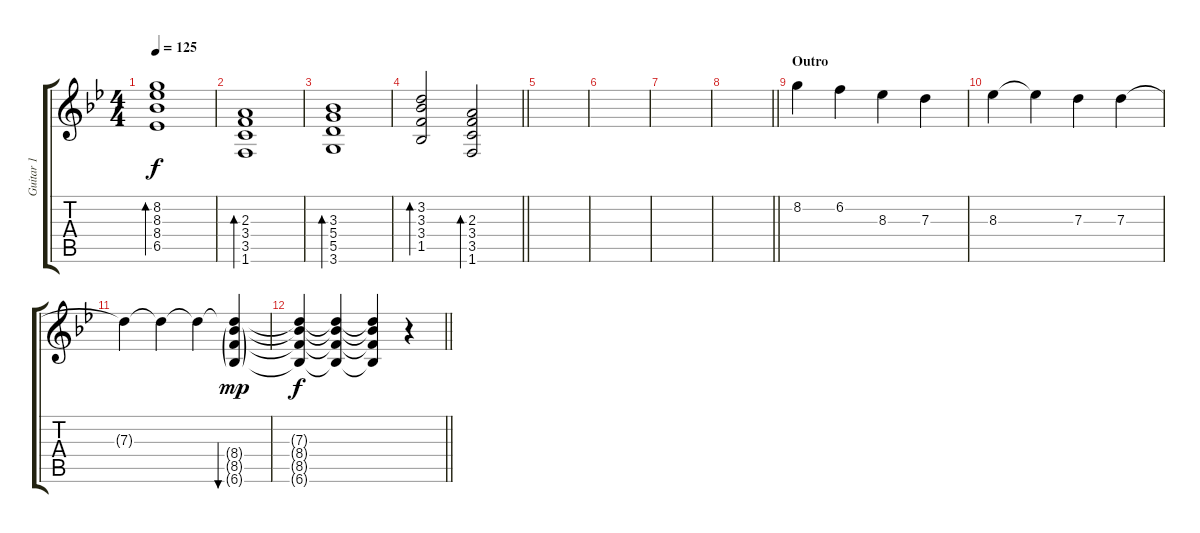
\track ("Guitar 1" "Guitar 1") {instrument electricguitarjazz}
\staff {score tabs}
\tuning (E4 B3 G3 D3 A2 E2) {hide}
\ts (4 4)
\tempo 125
\clef g2
\ks bb
(8.2 8.3 8.4 6.5).1{bd 240 dy f} |
(2.3 3.4 3.5 1.6).1{bd 240} |
(3.3 5.4 5.5 3.6).1{bd 240} |
\barLineRight lightlight
(3.2 3.3 3.4 1.5).2{bd 240} (2.3 3.4 3.5 1.6).2{bd 240} |
|
|
|
\barLineRight lightlight
|
\section ("" "Outro")
8.2.4 6.2.4 8.3.4 7.3.4 |
8.3.4 8.3{t}.4 7.3.4 7.3.4 |
7.3{t}.4 7.3{t}.4 7.3{t}.4 (7.3{t} 8.4{g} 8.5{g} 6.6{g}).4{bu 30 dy mp} |
\barLineRight lightlight
(7.3{t} 8.4{t} 8.5{t} 6.6{t}).4{dy f} (7.3{t} 8.4{t} 8.5{t} 6.6{t}).4 (7.3{t} 8.4{t} 8.5{t} 6.6{t}).4 r.4
